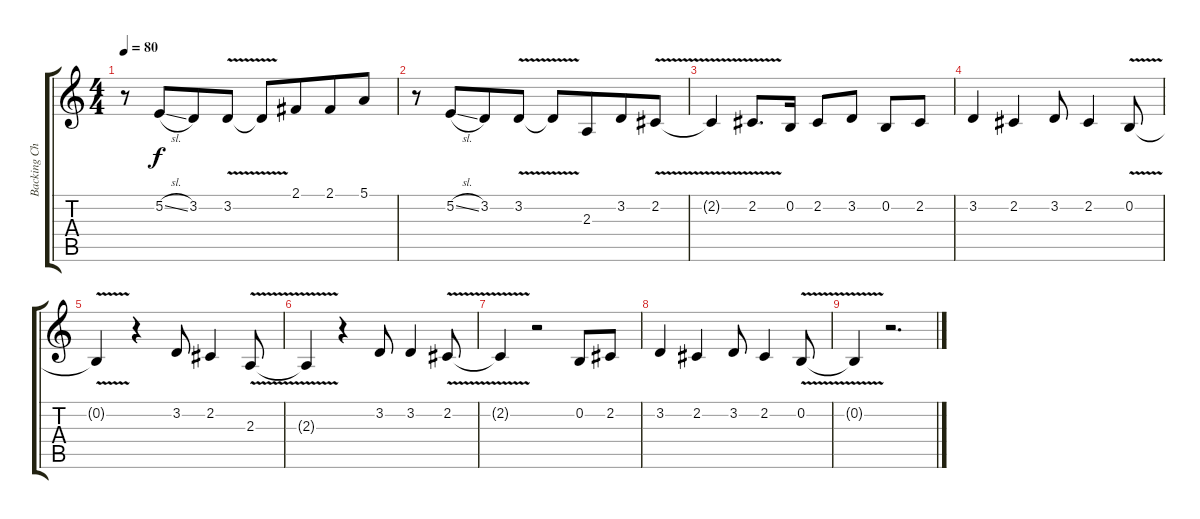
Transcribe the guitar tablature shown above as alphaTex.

\track ("Backing Chorus II" "Backing Ch") {instrument flute}
\staff {score tabs}
\tuning (E4 B3 G3 D3 A2 E2) {hide}
\ts (4 4)
\tempo 80
\clef g2
\ks c
r.8{dy f} 5.2{sl}.8{beam merge} 3.2.8 3.2{v}.8 3.2{t}.8 2.1.8{beam merge} 2.1.8 5.1.8 |
r.8 5.2{sl}.8{beam merge} 3.2.8 3.2{v}.8 3.2{t}.8 2.3.8{beam merge} 3.2.8 2.2{v}.8 |
2.2{t}.4 2.2{v}.8{d} 0.2.16 2.2.8 3.2.8 0.2.8 2.2.8 |
3.2.4 2.2.4 3.2.8 2.2.4 0.2{v}.8 |
0.2{t}.4 r.4 3.2.8 2.2.4 2.3{v}.8 |
2.3{t}.4 r.4 3.2.8 3.2.4 2.2{v}.8 |
2.2{t}.4 r.2 0.2.8 2.2.8 |
3.2.4 2.2.4 3.2.8 2.2.4 0.2{v}.8 |
0.2{t}.4 r.2{d}
